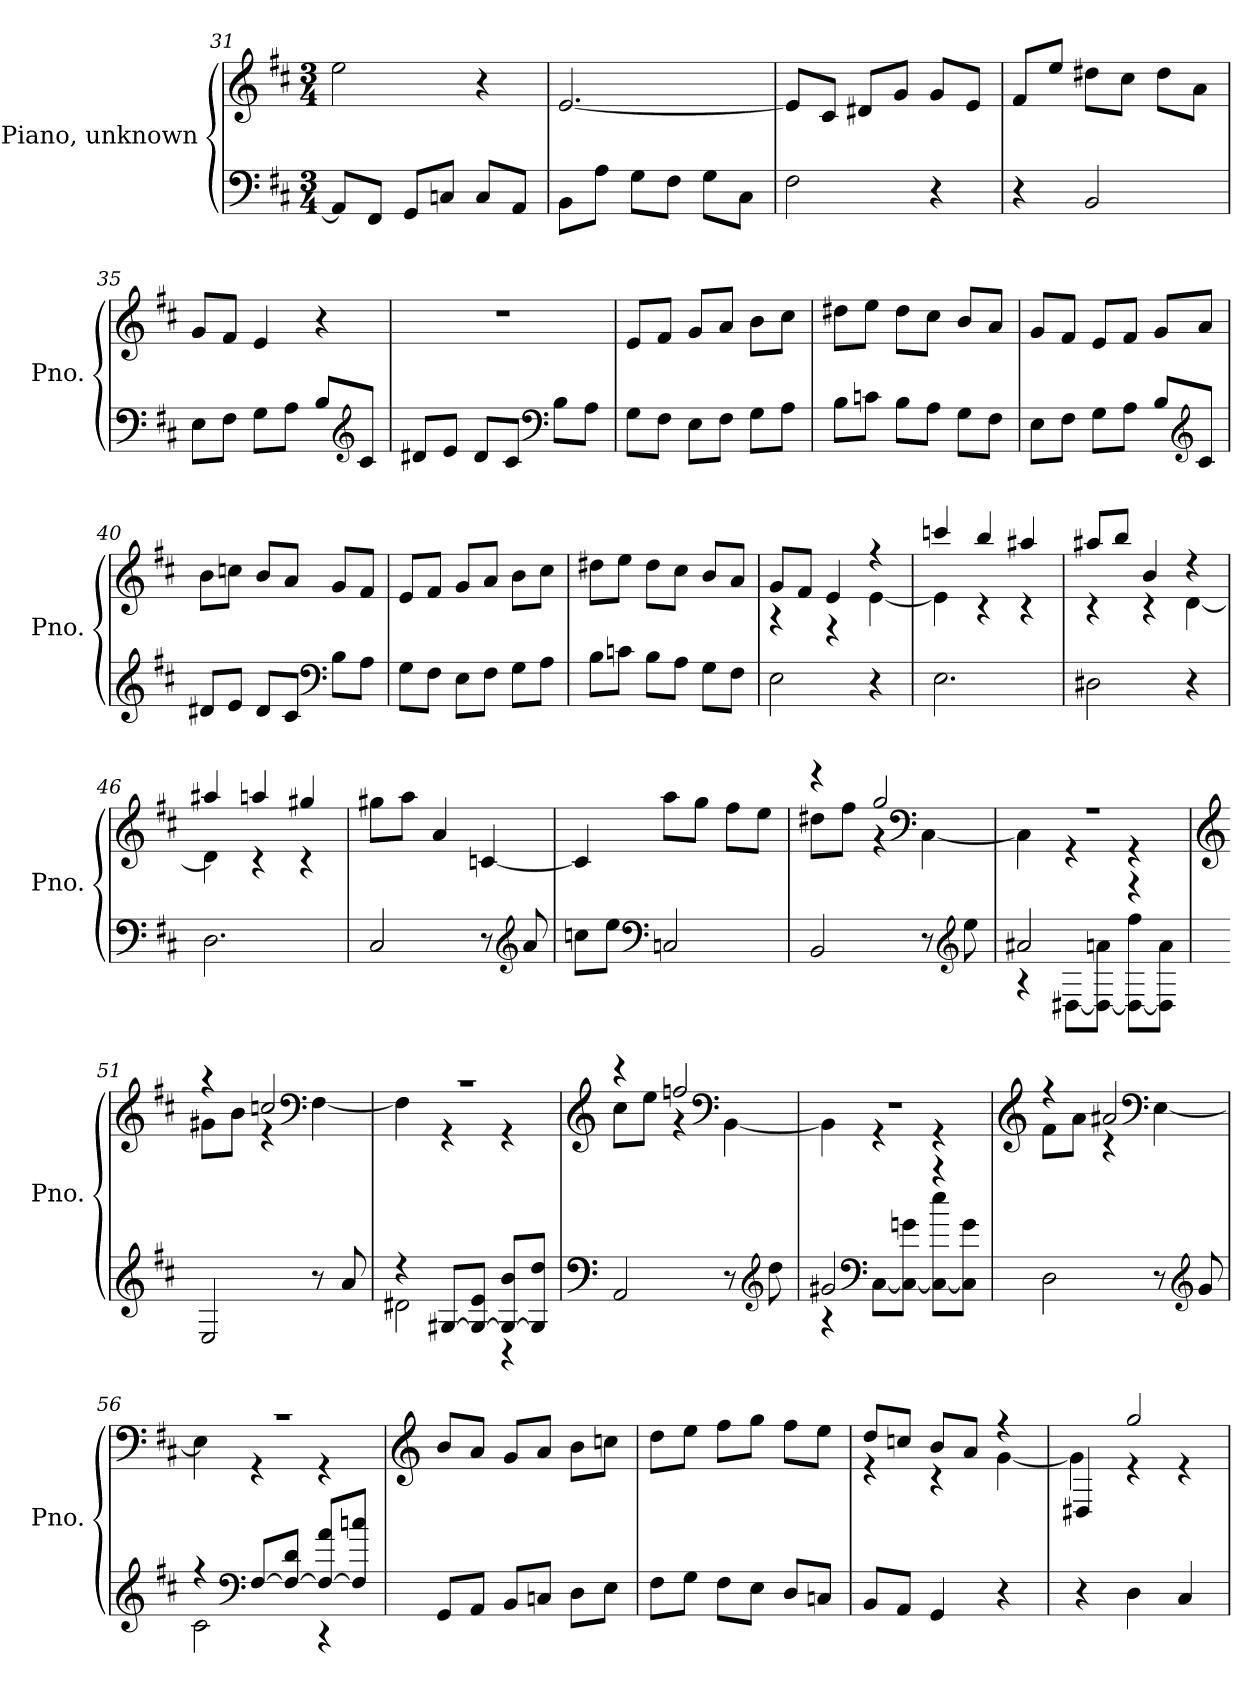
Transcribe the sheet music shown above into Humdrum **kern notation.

**kern	**kern
*part1	*part1
*staff2	*staff1
*I"Piano, unknown	*
*I'Pno.	*
*clefF4	*clefG2
*k[f#c#]	*k[f#c#]
*M3/4	*M3/4
=31	=31
8AA/L]	2ee\
8FF#/J	.
8GG/L	.
8Cn/J	.
8C/L	4r
8AA/J	.
=32	=32
8BB\L	[2.e/
8A\J	.
8G\L	.
8F#\J	.
8G\L	.
8C#\J	.
!!LO:PB:g=z
=33	=33
2F#\	8e/L]
.	8c#/J
.	8d#X/L
.	8g/J
4r	8g/L
.	8e/J
=34	=34
4r	8f#/L
.	8ee/J
2BB/	8dd#X\L
.	8cc#\J
.	8dd#\L
.	8a\J
=35	=35
8E\L	8g/L
8F#\J	8f#/J
8G\L	4e/
8A\J	.
8B/L	4r
*clefG2	*
8c#/J	.
=36	=36
8d#X/L	2.r
8e/J	.
8d#/L	.
8c#/J	.
*clefF4	*
8B\L	.
8A\J	.
=37	=37
8G\L	8e/L
8F#\J	8f#/J
8E\L	8g/L
8F#\J	8a/J
8G\L	8b\L
8A\J	8cc#\J
!!LO:LB:g=z
=38	=38
8B\L	8dd#X\L
8cn\J	8ee\J
8B\L	8dd#\L
8A\J	8cc#\J
8G\L	8b/L
8F#\J	8a/J
=39	=39
8E\L	8g/L
8F#\J	8f#/J
8G\L	8e/L
8A\J	8f#/J
8B/L	8g/L
*clefG2	*
8c#/J	8a/J
=40	=40
8d#X/L	8b\L
8e/J	8ccn\J
8d#/L	8b/L
8c#/J	8a/J
*clefF4	*
8B\L	8g/L
8A\J	8f#/J
=41	=41
8G\L	8e/L
8F#\J	8f#/J
8E\L	8g/L
8F#\J	8a/J
8G\L	8b\L
8A\J	8cc#\J
=42	=42
8B\L	8dd#X\L
8cn\J	8ee\J
8B\L	8dd#\L
8A\J	8cc#\J
8G\L	8b/L
8F#\J	8a/J
!!LO:LB:g=z
=43	=43
*	*^
2E\	8g/L	4r
.	8f#/J	.
.	4e/	4r
4r	4r	[4e\
=44	=44	=44
2.E\	4cccn/	4e\]
.	4bb/	4r
.	4aa#X/	4r
=45	=45	=45
2D#X\	8aa#X/L	4r
.	8bb/J	.
.	4b/	4r
4r	4r	[4d\
=46	=46	=46
2.D\	4aa#X/	4d\]
.	4aan/	4r
.	4gg#X/	4r
*	*v	*v
=47	=47
2C#/	8gg#X\L
.	8aa\J
.	4a/
8r	[4cn/
*clefG2	*
8a/	.
=48	=48
8ccn\L	4c/]
8ee\J	.
*clefF4	*
2Cn/	8aa\L
.	8gg\J
.	8ff#\L
.	8ee\J
!!LO:LB:g=z
=49	=49
*	*^
2BB/	4r	8dd#X\L
.	.	8ff#\J
.	2gg/	4r
*	*clefF4	*
8r	.	[4C#\
*clefG2	*	*
8ee\	.	.
=50	=50	=50
*^	*	*
2a#X/	4r	2.r	4C#\]
.	[8D#X\L	.	4r
.	8D#\_ 8an\J	.	.
4r	8D#\_ 8ff#\L	.	4r
.	8D#\] 8a\J	.	.
*v	*v	*	*
=51	=51	=51
*	*clefG2	*
2E/	4r	8g#X\L
.	.	8b\J
.	2ccn/	4r
*	*clefF4	*
8r	.	[4F#\
8a/	.	.
=52	=52	=52
*^	*	*
4r	2d#X\	2.r	4F#\]
[8G#X/L	.	.	4r
8G#/_ 8e/J	.	.	.
8G#/_ 8b/L	4r	.	4r
8G#/] 8dd/J	.	.	.
*v	*v	*	*
!!LO:LB:g=z	!!
=53	=53	=53
*clefF4	*clefG2	*
2AA/	4r	8cc#\L
.	.	8ee\J
.	2ffn/	4r
*	*clefF4	*
8r	.	[4BB\
*clefG2	*	*
8dd\	.	.
=54	=54	=54
*^	*	*
2g#X/	4r	2.r	4BB\]
*clefF4	*	*	*
.	[8C#\L	.	4r
.	8C#\_ 8gn\J	.	.
4r	8C#\_ 8ee\L	.	4r
.	8C#\] 8g\J	.	.
*v	*v	*	*
=55	=55	=55
*	*clefG2	*
2D\	4r	8f#\L
.	.	8a\J
.	2a#X/	4r
*	*clefF4	*
8r	.	[4E\
*clefG2	*	*
8g/	.	.
=56	=56	=56
*^	*	*
4r	2c#\	2.r	4E\]
*clefF4	*	*	*
[8F#/L	.	.	4r
8F#/_ 8d/J	.	.	.
8F#/_ 8a/L	4r	.	4r
8F#/] 8ccn/J	.	.	.
*v	*v	*	*
*	*v	*v
!!LO:LB:g=z
=57	=57
*	*clefG2
8GG/L	8b/L
8AA/J	8a/J
8BB/L	8g/L
8Cn/J	8a/J
8D\L	8b\L
8E\J	8ccn\J
=58	=58
8F#\L	8dd\L
8G\J	8ee\J
8F#\L	8ff#\L
8E\J	8gg\J
8D/L	8ff#\L
8Cn/J	8ee\J
=59	=59
*	*^
8BB/L	8dd/L	4r
8AA/J	8ccn/J	.
4GG/	8b/L	4r
.	8a/J	.
4r	4r	[4g\
=60	=60	=60
4r	4D#X/	4g\]
4D\	2gg/	4r
4C#/	.	4r
*	*v	*v
=	=
*-	*-
